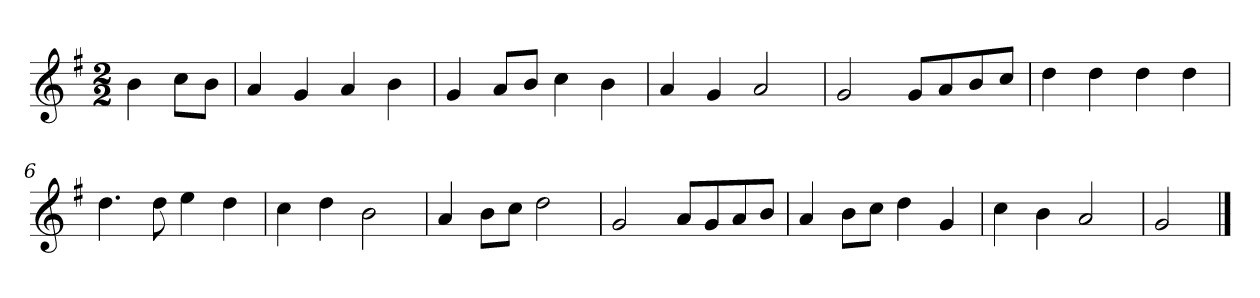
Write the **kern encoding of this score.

**kern
*part1
*staff1
*k[f#]
*M2/2
*MM120
=
4b
8ccL
8bJ
=1
4a
4g
4a
4b
=2
4g
8aL
8bJ
4cc
4b
=3
4a
4g
2a
=4
2g
8gL
8a
8b
8ccJ
=5
4dd
4dd
4dd
4dd
=6
4.dd
8dd
4ee
4dd
=7
4cc
4dd
2b
=8
4a
8bL
8ccJ
2dd
=9
2g
8aL
8g
8a
8bJ
=10
4a
8bL
8ccJ
4dd
4g
=11
4cc
4b
2a
=12
2g
==
*-
